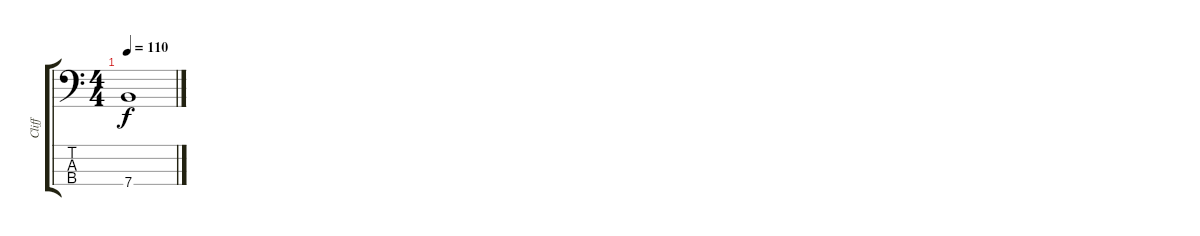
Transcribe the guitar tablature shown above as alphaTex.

\track ("Cliff" "Cliff") {instrument electricbassfinger}
\staff {score tabs}
\tuning (G2 D2 A1 E1) {hide}
\ts (4 4)
\tempo 110
\clef f4
\ks c
7.4.1{dy f}
